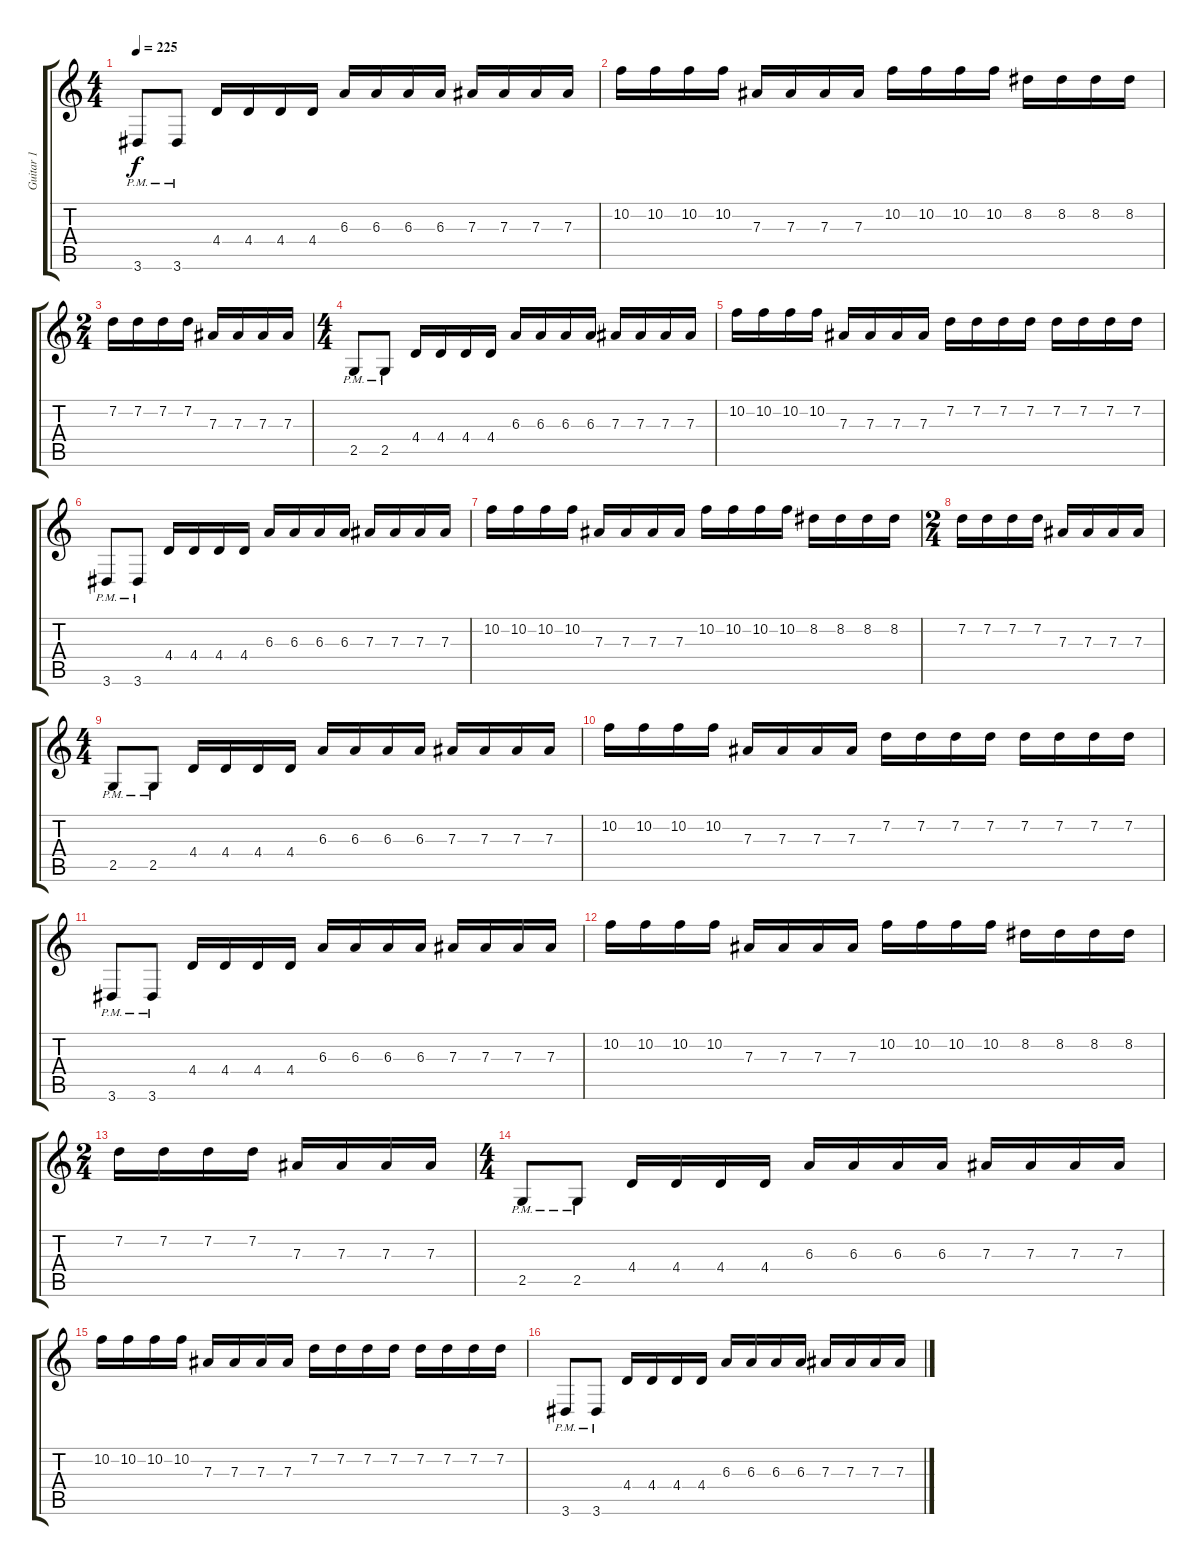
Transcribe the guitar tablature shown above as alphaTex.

\track ("Guitar 1" "Guitar 1") {instrument distortionguitar}
\staff {score tabs}
\tuning (C4 G3 Eb3 Bb2 F2 C2) {hide}
\ts (4 4)
\tempo 225
\clef g2
\ks c
3.6{pm}.8{dy f} 3.6{pm}.8 4.4.16 4.4.16 4.4.16 4.4.16 6.3.16 6.3.16 6.3.16 6.3.16 7.3.16 7.3.16 7.3.16 7.3.16 |
10.2.16 10.2.16 10.2.16 10.2.16 7.3.16 7.3.16 7.3.16 7.3.16 10.2.16 10.2.16 10.2.16 10.2.16 8.2.16 8.2.16 8.2.16 8.2.16 |
\ts (2 4)
7.2.16 7.2.16 7.2.16 7.2.16 7.3.16 7.3.16 7.3.16 7.3.16 |
\ts (4 4)
2.5{pm}.8 2.5{pm}.8 4.4.16 4.4.16 4.4.16 4.4.16 6.3.16 6.3.16 6.3.16 6.3.16 7.3.16 7.3.16 7.3.16 7.3.16 |
10.2.16 10.2.16 10.2.16 10.2.16 7.3.16 7.3.16 7.3.16 7.3.16 7.2.16 7.2.16 7.2.16 7.2.16 7.2.16 7.2.16 7.2.16 7.2.16 |
3.6{pm}.8 3.6{pm}.8 4.4.16 4.4.16 4.4.16 4.4.16 6.3.16 6.3.16 6.3.16 6.3.16 7.3.16 7.3.16 7.3.16 7.3.16 |
10.2.16 10.2.16 10.2.16 10.2.16 7.3.16 7.3.16 7.3.16 7.3.16 10.2.16 10.2.16 10.2.16 10.2.16 8.2.16 8.2.16 8.2.16 8.2.16 |
\ts (2 4)
7.2.16 7.2.16 7.2.16 7.2.16 7.3.16 7.3.16 7.3.16 7.3.16 |
\ts (4 4)
2.5{pm}.8 2.5{pm}.8 4.4.16 4.4.16 4.4.16 4.4.16 6.3.16 6.3.16 6.3.16 6.3.16 7.3.16 7.3.16 7.3.16 7.3.16 |
10.2.16 10.2.16 10.2.16 10.2.16 7.3.16 7.3.16 7.3.16 7.3.16 7.2.16 7.2.16 7.2.16 7.2.16 7.2.16 7.2.16 7.2.16 7.2.16 |
3.6{pm}.8 3.6{pm}.8 4.4.16 4.4.16 4.4.16 4.4.16 6.3.16 6.3.16 6.3.16 6.3.16 7.3.16 7.3.16 7.3.16 7.3.16 |
10.2.16 10.2.16 10.2.16 10.2.16 7.3.16 7.3.16 7.3.16 7.3.16 10.2.16 10.2.16 10.2.16 10.2.16 8.2.16 8.2.16 8.2.16 8.2.16 |
\ts (2 4)
7.2.16 7.2.16 7.2.16 7.2.16 7.3.16 7.3.16 7.3.16 7.3.16 |
\ts (4 4)
2.5{pm}.8 2.5{pm}.8 4.4.16 4.4.16 4.4.16 4.4.16 6.3.16 6.3.16 6.3.16 6.3.16 7.3.16 7.3.16 7.3.16 7.3.16 |
10.2.16 10.2.16 10.2.16 10.2.16 7.3.16 7.3.16 7.3.16 7.3.16 7.2.16 7.2.16 7.2.16 7.2.16 7.2.16 7.2.16 7.2.16 7.2.16 |
3.6{pm}.8 3.6{pm}.8 4.4.16 4.4.16 4.4.16 4.4.16 6.3.16 6.3.16 6.3.16 6.3.16 7.3.16 7.3.16 7.3.16 7.3.16
